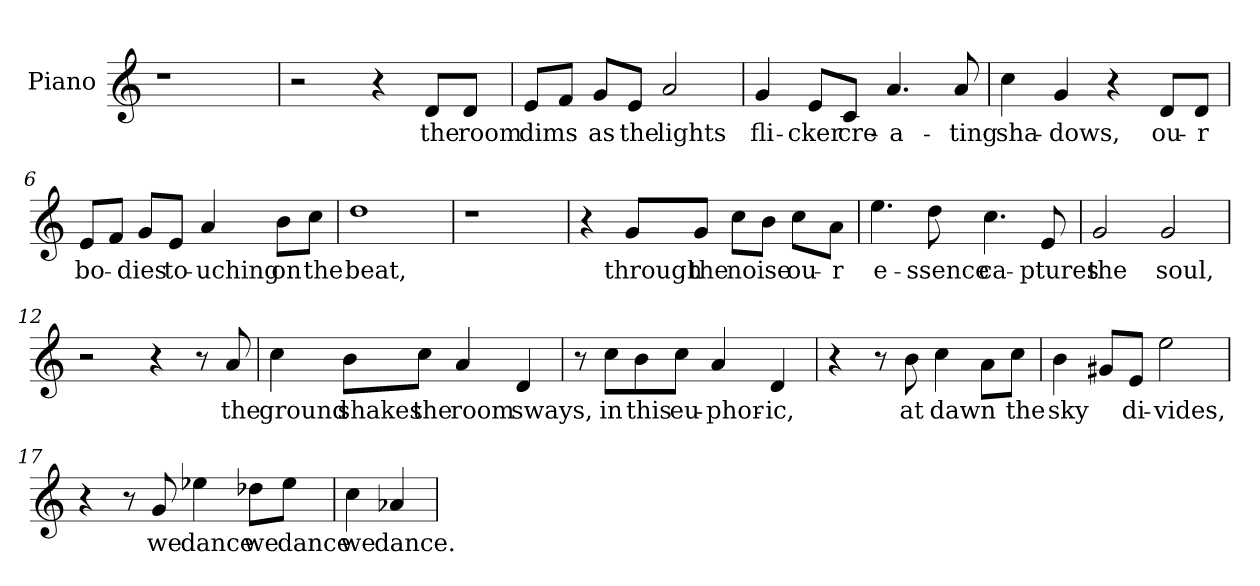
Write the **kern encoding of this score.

**kern	**text
*part1	*part1
*staff1	*staff1
*I"Piano	*
*I'Pno	*
*clefG2	*
*k[]	*
=1	=1
1r	.
=2	=2
2r	.
4r	.
!	!LO:LY:b
8d/L	the
!	!LO:LY:b
8d/J	room
=3	=3
!	!LO:LY:b
8e/L	dims
8f/J	.
!	!LO:LY:b
8g/L	as
!	!LO:LY:b
8e/J	the
!	!LO:LY:b
2a/	lights
=4	=4
!	!LO:LY:b
4g/	fli-
!	!LO:LY:b
8e/L	-cker
!	!LO:LY:b
8c/J	cre-
!	!LO:LY:b
4.a/	a-
!	!LO:LY:b
8a/	-ting
=5	=5
!	!LO:LY:b
4cc\	sha-
!	!LO:LY:b
4g/	-dows,
4r	.
!	!LO:LY:b
8d/L	ou-
!	!LO:LY:b
8d/J	-r
!!LO:LB:g=z
=6	=6
!	!LO:LY:b
8e/L	bo-
8f/J	.
!	!LO:LY:b
8g/L	-dies
!	!LO:LY:b
8e/J	to-
!	!LO:LY:b
4a/	-uching
!	!LO:LY:b
8b\L	on
!	!LO:LY:b
8cc\J	the
=7	=7
!	!LO:LY:b
1dd	beat,
=8	=8
1r	.
=9	=9
4r	.
!	!LO:LY:b
8g/L	through
!	!LO:LY:b
8g/J	the
!	!LO:LY:b
8cc\L	noise
8b\J	.
!	!LO:LY:b
8cc\L	ou-
!	!LO:LY:b
8a\J	-r
=10	=10
!	!LO:LY:b
4.ee\	e-
!	!LO:LY:b
8dd\	-ssence
!	!LO:LY:b
4.cc\	ca-
!	!LO:LY:b
8e/	-ptures
!!LO:LB:g=z
=11	=11
!	!LO:LY:b
2g/	the
!	!LO:LY:b
2g/	soul,
=12	=12
2r	.
4r	.
8r	.
!	!LO:LY:b
8a/	the
=13	=13
!	!LO:LY:b
4cc\	ground
!	!LO:LY:b
8b\L	shakes
!	!LO:LY:b
8cc\J	the
!	!LO:LY:b
4a/	room
!	!LO:LY:b
4d/	sways,
=14	=14
8r	.
!	!LO:LY:b
8cc\L	in
!	!LO:LY:b
8b\	this
!	!LO:LY:b
8cc\J	eu-
!	!LO:LY:b
4a/	phor-
!	!LO:LY:b
4d/	-ic,
!!LO:LB:g=z
=15	=15
4r	.
8r	.
!	!LO:LY:b
8b\	at
!	!LO:LY:b
4cc\	dawn
8a\L	.
!	!LO:LY:b
8cc\J	the
=16	=16
!	!LO:LY:b
4b\	sky
8g#X/L	.
!	!LO:LY:b
8e/J	di-
!	!LO:LY:b
2ee\	-vides,
=17	=17
4r	.
8r	.
!	!LO:LY:b
8g/	we
!	!LO:LY:b
4ee-X\	dance
!	!LO:LY:b
8dd-X\L	we
!	!LO:LY:b
8ee-\J	dance
=18	=18
!	!LO:LY:b
4cc\	we
!	!LO:LY:b
4a-X/	dance.
=	=
*-	*-
